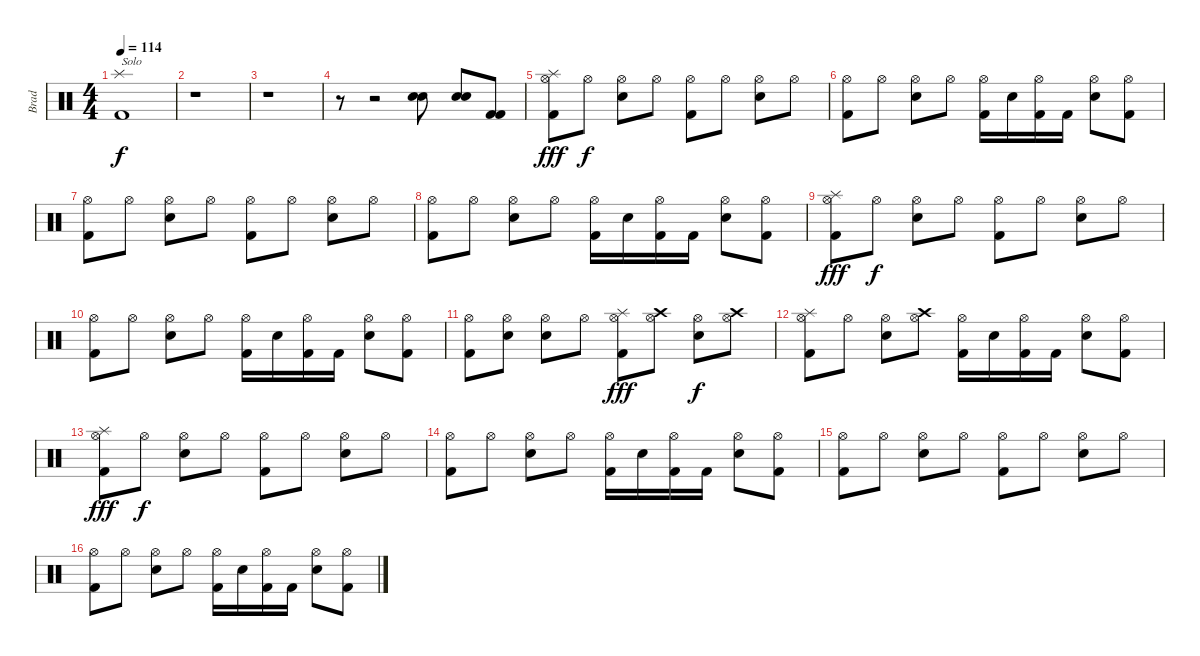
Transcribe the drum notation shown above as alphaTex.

\track ("Brad" "Brad") {instrument percussion}
\staff {score}
\articulation defaults
\ts (4 4)
\tempo 114
\clef neutral
\ks c
("Kick (hit) 2" "Splash (hit)").1{txt "Solo" dy f} |
r.1 |
r.1 |
r.8 r.2 ("Snare (hit) 2" "Snare (hit) 2").8 ("Snare (hit) 2" "Snare (hit) 2").8 ("Kick (hit) 2" "Kick (hit) 2").8 |
("Hi-Hat (open)" "Kick (hit) 2" "Splash (hit)").8{dy fff} "Hi-Hat (open)".8{dy f} ("Hi-Hat (open)" "Snare (hit) 2").8 "Hi-Hat (open)".8 ("Hi-Hat (open)" "Kick (hit) 2").8 "Hi-Hat (open)".8 ("Hi-Hat (open)" "Snare (hit) 2").8 "Hi-Hat (open)".8 |
("Hi-Hat (open)" "Kick (hit) 2").8 "Hi-Hat (open)".8 ("Hi-Hat (open)" "Snare (hit) 2").8 "Hi-Hat (open)".8 ("Hi-Hat (open)" "Kick (hit) 2").16 "Snare (hit) 2".16 ("Hi-Hat (open)" "Kick (hit) 2").16 "Kick (hit) 2".16 ("Hi-Hat (open)" "Snare (hit) 2").8 ("Hi-Hat (open)" "Kick (hit) 2").8 |
("Hi-Hat (open)" "Kick (hit) 2").8 "Hi-Hat (open)".8 ("Hi-Hat (open)" "Snare (hit) 2").8 "Hi-Hat (open)".8 ("Hi-Hat (open)" "Kick (hit) 2").8 "Hi-Hat (open)".8 ("Hi-Hat (open)" "Snare (hit) 2").8 "Hi-Hat (open)".8 |
("Hi-Hat (open)" "Kick (hit) 2").8 "Hi-Hat (open)".8 ("Hi-Hat (open)" "Snare (hit) 2").8 "Hi-Hat (open)".8 ("Hi-Hat (open)" "Kick (hit) 2").16 "Snare (hit) 2".16 ("Hi-Hat (open)" "Kick (hit) 2").16 "Kick (hit) 2".16 ("Hi-Hat (open)" "Snare (hit) 2").8 ("Hi-Hat (open)" "Kick (hit) 2").8 |
("Hi-Hat (open)" "Kick (hit) 2" "Splash (hit)").8{dy fff} "Hi-Hat (open)".8{dy f} ("Hi-Hat (open)" "Snare (hit) 2").8 "Hi-Hat (open)".8 ("Hi-Hat (open)" "Kick (hit) 2").8 "Hi-Hat (open)".8 ("Hi-Hat (open)" "Snare (hit) 2").8 "Hi-Hat (open)".8 |
("Hi-Hat (open)" "Kick (hit) 2").8 "Hi-Hat (open)".8 ("Hi-Hat (open)" "Snare (hit) 2").8 "Hi-Hat (open)".8 ("Hi-Hat (open)" "Kick (hit) 2").16 "Snare (hit) 2".16 ("Hi-Hat (open)" "Kick (hit) 2").16 "Kick (hit) 2".16 ("Hi-Hat (open)" "Snare (hit) 2").8 ("Hi-Hat (open)" "Kick (hit) 2").8 |
("Hi-Hat (open)" "Kick (hit) 2").8 ("Hi-Hat (open)" "Snare (hit) 2").8 ("Hi-Hat (open)" "Snare (hit) 2").8 "Hi-Hat (open)".8 ("Hi-Hat (open)" "Kick (hit) 2" "Splash (hit)").8{dy fff} ("Hi-Hat (open)" "Crash high (hit)").8 ("Hi-Hat (open)" "Snare (hit) 2").8{dy f} ("Hi-Hat (open)" "Crash high (hit)").8 |
("Hi-Hat (open)" "Kick (hit) 2" "Splash (hit)").8 "Hi-Hat (open)".8 ("Hi-Hat (open)" "Snare (hit) 2").8 ("Hi-Hat (open)" "Crash high (hit)").8 ("Hi-Hat (open)" "Kick (hit) 2").16 "Snare (hit) 2".16 ("Hi-Hat (open)" "Kick (hit) 2").16 "Kick (hit) 2".16 ("Hi-Hat (open)" "Snare (hit) 2").8 ("Hi-Hat (open)" "Kick (hit) 2").8 |
("Hi-Hat (open)" "Kick (hit) 2" "Splash (hit)").8{dy fff} "Hi-Hat (open)".8{dy f} ("Hi-Hat (open)" "Snare (hit) 2").8 "Hi-Hat (open)".8 ("Hi-Hat (open)" "Kick (hit) 2").8 "Hi-Hat (open)".8 ("Hi-Hat (open)" "Snare (hit) 2").8 "Hi-Hat (open)".8 |
("Hi-Hat (open)" "Kick (hit) 2").8 "Hi-Hat (open)".8 ("Hi-Hat (open)" "Snare (hit) 2").8 "Hi-Hat (open)".8 ("Hi-Hat (open)" "Kick (hit) 2").16 "Snare (hit) 2".16 ("Hi-Hat (open)" "Kick (hit) 2").16 "Kick (hit) 2".16 ("Hi-Hat (open)" "Snare (hit) 2").8 ("Hi-Hat (open)" "Kick (hit) 2").8 |
("Hi-Hat (open)" "Kick (hit) 2").8 "Hi-Hat (open)".8 ("Hi-Hat (open)" "Snare (hit) 2").8 "Hi-Hat (open)".8 ("Hi-Hat (open)" "Kick (hit) 2").8 "Hi-Hat (open)".8 ("Hi-Hat (open)" "Snare (hit) 2").8 "Hi-Hat (open)".8 |
("Hi-Hat (open)" "Kick (hit) 2").8 "Hi-Hat (open)".8 ("Hi-Hat (open)" "Snare (hit) 2").8 "Hi-Hat (open)".8 ("Hi-Hat (open)" "Kick (hit) 2").16 "Snare (hit) 2".16 ("Hi-Hat (open)" "Kick (hit) 2").16 "Kick (hit) 2".16 ("Hi-Hat (open)" "Snare (hit) 2").8 ("Hi-Hat (open)" "Kick (hit) 2").8
